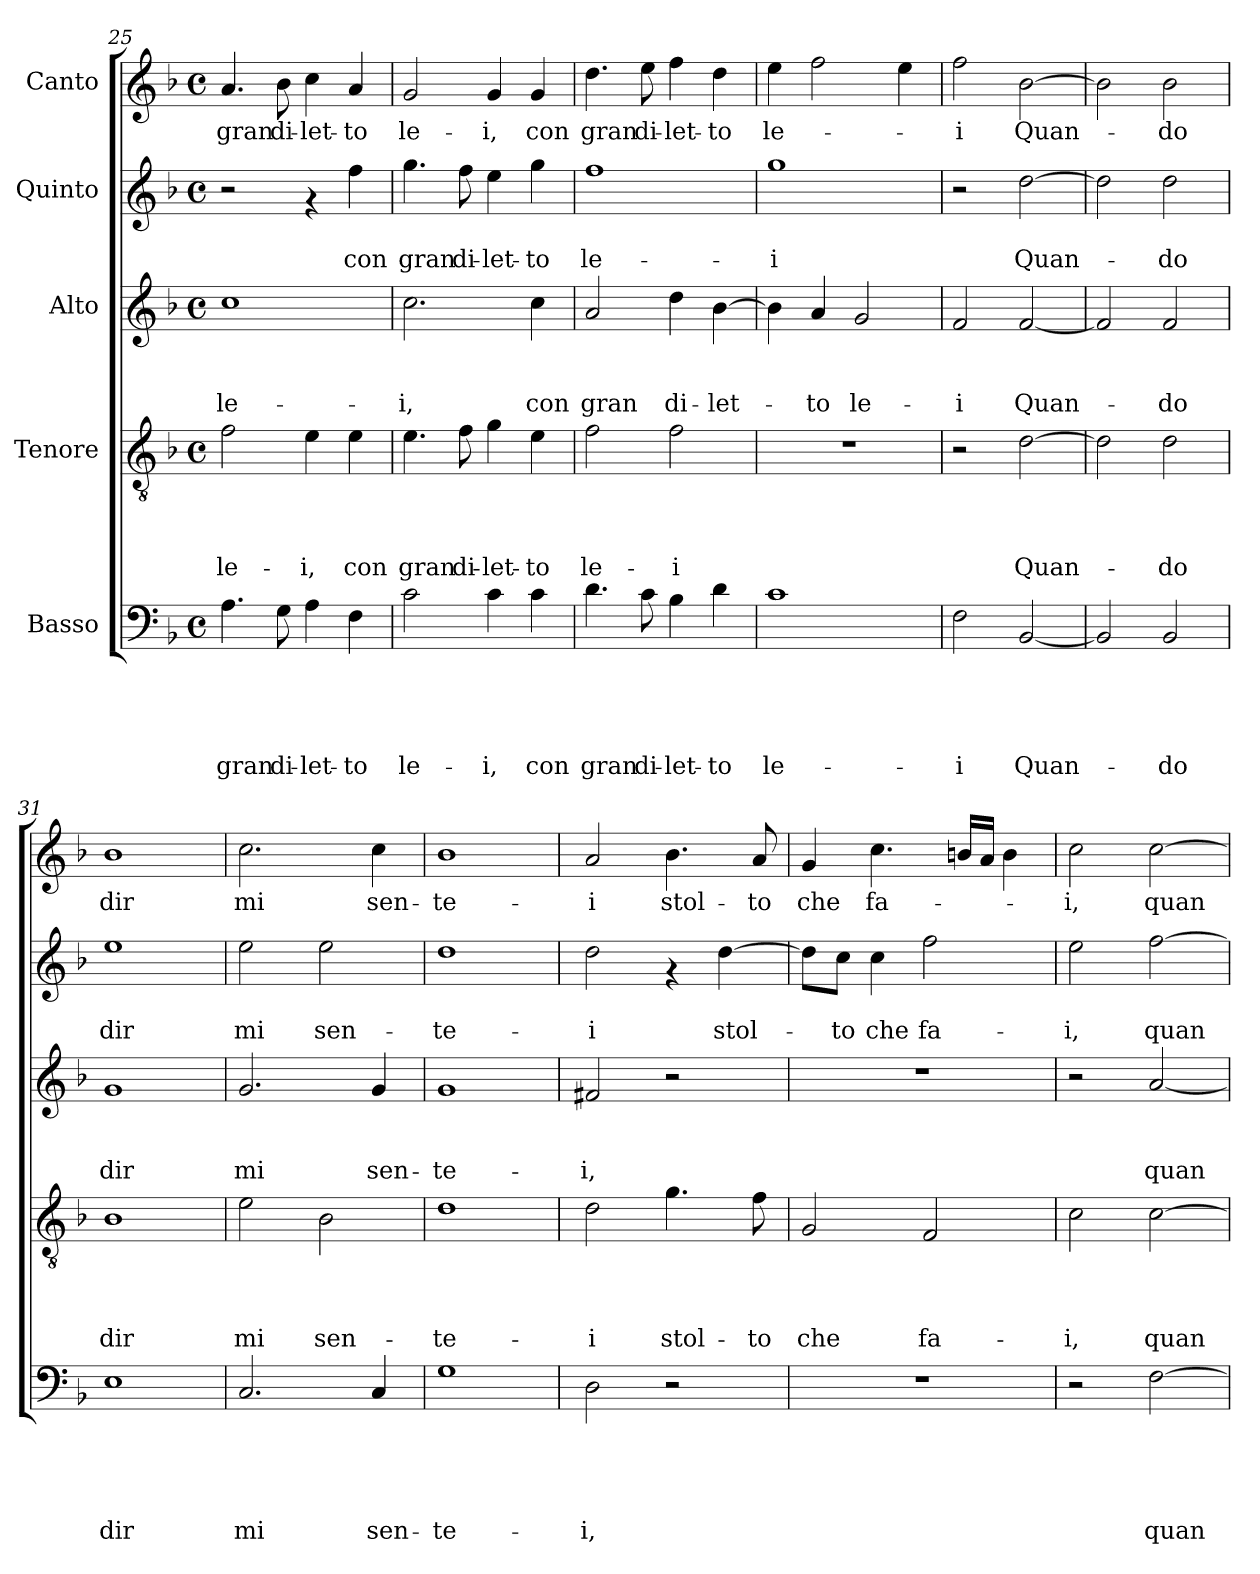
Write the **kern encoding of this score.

**kern	**text	**text	**text	**text	**text	**kern	**text	**text	**text	**text	**kern	**text	**text	**text	**kern	**text	**text	**kern	**text
*part5	*part5	*part5	*part5	*part5	*part5	*part4	*part4	*part4	*part4	*part4	*part3	*part3	*part3	*part3	*part2	*part2	*part2	*part1	*part1
*staff5	*staff5	*staff5	*staff5	*staff5	*staff5	*staff4	*staff4	*staff4	*staff4	*staff4	*staff3	*staff3	*staff3	*staff3	*staff2	*staff2	*staff2	*staff1	*staff1
*I"Basso	*	*	*	*	*	*I"Tenore	*	*	*	*	*I"Alto	*	*	*	*I"Quinto	*	*	*I"Canto	*
*clefF4	*	*	*	*	*	*clefGv2	*	*	*	*	*clefG2	*	*	*	*clefG2	*	*	*clefG2	*
*k[b-]	*	*	*	*	*	*k[b-]	*	*	*	*	*k[b-]	*	*	*	*k[b-]	*	*	*k[b-]	*
*F:	*	*	*	*	*	*F:	*	*	*	*	*F:	*	*	*	*F:	*	*	*F:	*
*M4/4	*	*	*	*	*	*M4/4	*	*	*	*	*M4/4	*	*	*	*M4/4	*	*	*M4/4	*
*met(c)	*	*	*	*	*	*met(c)	*	*	*	*	*met(c)	*	*	*	*met(c)	*	*	*met(c)	*
=25	=25	=25	=25	=25	=25	=25	=25	=25	=25	=25	=25	=25	=25	=25	=25	=25	=25	=25	=25
!	!	!	!	!	!LO:LY:b	!	!	!	!	!LO:LY:b	!	!	!	!LO:LY:b	!	!	!	!	!LO:LY:b:rj
4.A\	.	.	.	.	gran	2f\	.	.	.	le-	1cc	.	.	le-	2r	.	.	4.a/	gran
!	!	!	!	!	!LO:LY:b	!	!	!	!	!	!	!	!	!	!	!	!	!	!LO:LY:b:rj
8G\	.	.	.	.	di-	.	.	.	.	.	.	.	.	.	.	.	.	8b-\	di-
!	!	!	!	!	!LO:LY:b	!	!	!	!	!LO:LY:b	!	!	!	!	!	!	!	!	!LO:LY:b:rj
4A\	.	.	.	.	-let-	4e\	.	.	.	-i,	.	.	.	.	4rf	.	.	4cc\	-let-
!	!	!	!	!	!LO:LY:b	!	!	!	!	!LO:LY:b	!	!	!	!	!	!	!LO:LY:b:rj	!	!LO:LY:b:rj
4F\	.	.	.	.	-to	4e\	.	.	.	con	.	.	.	.	4ff\	.	con	4a/	-to
=26	=26	=26	=26	=26	=26	=26	=26	=26	=26	=26	=26	=26	=26	=26	=26	=26	=26	=26	=26
!	!	!	!	!	!LO:LY:b	!	!	!	!	!LO:LY:b	!	!	!	!LO:LY:b	!	!	!LO:LY:b:rj	!	!LO:LY:b:rj
2c\	.	.	.	.	le-	4.e\	.	.	.	gran	2.cc\	.	.	-i,	4.gg\	.	gran	2g/	le-
!	!	!	!	!	!	!	!	!	!	!LO:LY:b	!	!	!	!	!	!	!LO:LY:b:rj	!	!
.	.	.	.	.	.	8f\	.	.	.	di-	.	.	.	.	8ff\	.	di-	.	.
!	!	!	!	!	!LO:LY:b	!	!	!	!	!LO:LY:b	!	!	!	!	!	!	!LO:LY:b:rj	!	!LO:LY:b:rj
4c\	.	.	.	.	-i,	4g\	.	.	.	-let-	.	.	.	.	4ee\	.	-let-	4g/	-i,
!	!	!	!	!	!LO:LY:b	!	!	!	!	!LO:LY:b	!	!	!	!LO:LY:b	!	!	!LO:LY:b:rj	!	!LO:LY:b:rj
4c\	.	.	.	.	con	4e\	.	.	.	-to	4cc\	.	.	con	4gg\	.	-to	4g/	con
=27	=27	=27	=27	=27	=27	=27	=27	=27	=27	=27	=27	=27	=27	=27	=27	=27	=27	=27	=27
!	!	!	!	!	!LO:LY:b	!	!	!	!	!LO:LY:b	!	!	!	!LO:LY:b	!	!	!LO:LY:b:rj	!	!LO:LY:b:rj
4.d\	.	.	.	.	gran	2f\	.	.	.	le-	2a/	.	.	gran	1ff	.	le-	4.dd\	gran
!	!	!	!	!	!LO:LY:b	!	!	!	!	!	!	!	!	!	!	!	!	!	!LO:LY:b:rj
8c\	.	.	.	.	di-	.	.	.	.	.	.	.	.	.	.	.	.	8ee\	di-
!	!	!	!	!	!LO:LY:b	!	!	!	!	!LO:LY:b	!	!	!	!LO:LY:b	!	!	!	!	!LO:LY:b:rj
4B-\	.	.	.	.	-let-	2f\	.	.	.	-i	4dd\	.	.	di-	.	.	.	4ff\	-let-
!	!	!	!	!	!LO:LY:b	!	!	!	!	!	!	!	!	!LO:LY:b	!	!	!	!	!LO:LY:b:rj
4d\	.	.	.	.	-to	.	.	.	.	.	[<4b-\	.	.	-let-	.	.	.	4dd\	-to
!!LO:PB:g=z
=28	=28	=28	=28	=28	=28	=28	=28	=28	=28	=28	=28	=28	=28	=28	=28	=28	=28	=28	=28
!	!	!	!	!	!LO:LY:b	!	!	!	!	!	!	!	!	!	!	!	!LO:LY:b:rj	!	!LO:LY:b:rj
1c	.	.	.	.	le-	1r	.	.	.	.	4b-\]	.	.	.	1gg	.	-i	4ee\	le-
!	!	!	!	!	!	!	!	!	!	!	!	!	!	!LO:LY:b	!	!	!	!	!
.	.	.	.	.	.	.	.	.	.	.	4a/	.	.	-to	.	.	.	2ff\	.
!	!	!	!	!	!	!	!	!	!	!	!	!	!	!LO:LY:b	!	!	!	!	!
.	.	.	.	.	.	.	.	.	.	.	2g/	.	.	le-	.	.	.	.	.
.	.	.	.	.	.	.	.	.	.	.	.	.	.	.	.	.	.	4ee\	.
=29	=29	=29	=29	=29	=29	=29	=29	=29	=29	=29	=29	=29	=29	=29	=29	=29	=29	=29	=29
!	!	!	!	!	!LO:LY:b	!	!	!	!	!	!	!	!	!LO:LY:b	!	!	!	!	!LO:LY:b:rj
2F\	.	.	.	.	-i	2r	.	.	.	.	2f/	.	.	-i	2r	.	.	2ff\	-i
!	!	!	!	!	!LO:LY:b	!	!	!	!	!LO:LY:b	!	!	!	!LO:LY:b	!	!	!LO:LY:b:rj	!	!LO:LY:b:rj
[<2BB-/	.	.	.	.	Quan-	[>2d\	.	.	.	Quan-	[<2f/	.	.	Quan-	[>2dd\	.	Quan-	[>2b-\	Quan-
=30	=30	=30	=30	=30	=30	=30	=30	=30	=30	=30	=30	=30	=30	=30	=30	=30	=30	=30	=30
2BB-/]	.	.	.	.	.	2d\]	.	.	.	.	2f/]	.	.	.	2dd\]	.	.	2b-\]	.
!	!	!	!	!	!LO:LY:b	!	!	!	!	!LO:LY:b	!	!	!	!LO:LY:b	!	!	!LO:LY:b:rj	!	!LO:LY:b:rj
2BB-/	.	.	.	.	-do	2d\	.	.	.	-do	2f/	.	.	-do	2dd\	.	-do	2b-\	-do
=31	=31	=31	=31	=31	=31	=31	=31	=31	=31	=31	=31	=31	=31	=31	=31	=31	=31	=31	=31
!	!	!	!	!	!LO:LY:b	!	!	!	!	!LO:LY:b	!	!	!	!LO:LY:b	!	!	!LO:LY:b:rj	!	!LO:LY:b:rj
1E	.	.	.	.	dir	1B-	.	.	.	dir	1g	.	.	dir	1ee	.	dir	1b-	dir
=32	=32	=32	=32	=32	=32	=32	=32	=32	=32	=32	=32	=32	=32	=32	=32	=32	=32	=32	=32
!	!	!	!	!	!LO:LY:b	!	!	!	!	!LO:LY:b	!	!	!	!LO:LY:b	!	!	!LO:LY:b:rj	!	!LO:LY:b:rj
2.C/	.	.	.	.	mi	2e\	.	.	.	mi	2.g/	.	.	mi	2ee\	.	mi	2.cc\	mi
!	!	!	!	!	!	!	!	!	!	!LO:LY:b	!	!	!	!	!	!	!LO:LY:b:rj	!	!
.	.	.	.	.	.	2B-\	.	.	.	sen-	.	.	.	.	2ee\	.	sen-	.	.
!	!	!	!	!	!LO:LY:b	!	!	!	!	!	!	!	!	!LO:LY:b	!	!	!	!	!LO:LY:b:rj
4C/	.	.	.	.	sen-	.	.	.	.	.	4g/	.	.	sen-	.	.	.	4cc\	sen-
=33	=33	=33	=33	=33	=33	=33	=33	=33	=33	=33	=33	=33	=33	=33	=33	=33	=33	=33	=33
!	!	!	!	!	!LO:LY:b	!	!	!	!	!LO:LY:b	!	!	!	!LO:LY:b	!	!	!LO:LY:b:rj	!	!LO:LY:b:rj
1G	.	.	.	.	-te-	1d	.	.	.	-te-	1g	.	.	-te-	1dd	.	-te-	1b-	-te-
=34	=34	=34	=34	=34	=34	=34	=34	=34	=34	=34	=34	=34	=34	=34	=34	=34	=34	=34	=34
!	!	!	!	!	!LO:LY:b	!	!	!	!	!LO:LY:b	!	!	!	!LO:LY:b	!	!	!LO:LY:b:rj	!	!LO:LY:b:rj
2D\	.	.	.	.	-i,	2d\	.	.	.	-i	2f#X/	.	.	-i,	2dd\	.	-i	2a/	-i
!	!	!	!	!	!	!	!	!	!	!LO:LY:b	!	!	!	!	!	!	!	!	!LO:LY:b:rj
2r	.	.	.	.	.	4.g\	.	.	.	stol-	2r	.	.	.	4rf	.	.	4.b-\	stol-
!	!	!	!	!	!	!	!	!	!	!	!	!	!	!	!	!	!LO:LY:b:rj	!	!
.	.	.	.	.	.	.	.	.	.	.	.	.	.	.	[>4dd\	.	stol-	.	.
!	!	!	!	!	!	!	!	!	!	!LO:LY:b	!	!	!	!	!	!	!	!	!LO:LY:b:rj
.	.	.	.	.	.	8f\	.	.	.	-to	.	.	.	.	.	.	.	8a/	-to
!!LO:PB:g=z
=35	=35	=35	=35	=35	=35	=35	=35	=35	=35	=35	=35	=35	=35	=35	=35	=35	=35	=35	=35
!	!	!	!	!	!	!	!	!	!	!LO:LY:b	!	!	!	!	!	!	!	!	!LO:LY:b:rj
1r	.	.	.	.	.	2G/	.	.	.	che	1r	.	.	.	8dd\L]	.	.	4g/	che
!	!	!	!	!	!	!	!	!	!	!	!	!	!	!	!	!	!LO:LY:b:rj	!	!
.	.	.	.	.	.	.	.	.	.	.	.	.	.	.	8cc\J	.	-to	.	.
!	!	!	!	!	!	!	!	!	!	!	!	!	!	!	!	!	!LO:LY:b:rj	!	!LO:LY:b:rj
.	.	.	.	.	.	.	.	.	.	.	.	.	.	.	4cc\	.	che	4.cc\	fa-
!	!	!	!	!	!	!	!	!	!	!LO:LY:b	!	!	!	!	!	!	!LO:LY:b:rj	!	!
.	.	.	.	.	.	2F/	.	.	.	fa-	.	.	.	.	2ff\	.	fa-	.	.
.	.	.	.	.	.	.	.	.	.	.	.	.	.	.	.	.	.	16bn/LL	.
.	.	.	.	.	.	.	.	.	.	.	.	.	.	.	.	.	.	16a/JJ	.
.	.	.	.	.	.	.	.	.	.	.	.	.	.	.	.	.	.	4b\	.
=36	=36	=36	=36	=36	=36	=36	=36	=36	=36	=36	=36	=36	=36	=36	=36	=36	=36	=36	=36
!	!	!	!	!	!	!	!	!	!	!LO:LY:b	!	!	!	!	!	!	!LO:LY:b:rj	!	!LO:LY:b:rj
2r	.	.	.	.	.	2c\	.	.	.	-i,	2r	.	.	.	2ee\	.	-i,	2cc\	-i,
!	!	!	!	!	!LO:LY:b	!	!	!	!	!LO:LY:b	!	!	!	!LO:LY:b	!	!	!LO:LY:b:rj	!	!LO:LY:b:rj
[>2F\	.	.	.	.	quan-	[>2c\	.	.	.	quan-	[<2a/	.	.	quan-	[>2ff\	.	quan-	[>2cc\	quan-
=	=	=	=	=	=	=	=	=	=	=	=	=	=	=	=	=	=	=	=
*-	*-	*-	*-	*-	*-	*-	*-	*-	*-	*-	*-	*-	*-	*-	*-	*-	*-	*-	*-
